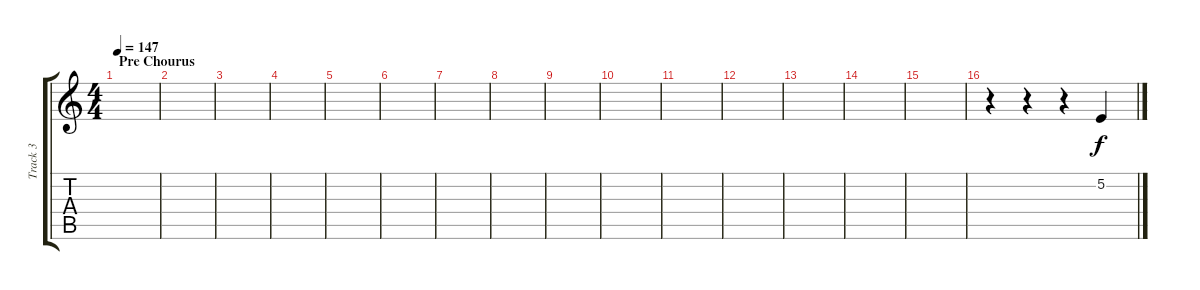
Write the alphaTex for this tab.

\track ("Track 3" "Track 3") {instrument pad4choir}
\staff {score tabs}
\tuning (E4 B3 G3 D3 A2 E2) {hide}
\ts (4 4)
\section ("" "Pre Chourus")
\tempo 147
\clef g2
\ks c
|
|
|
|
|
|
|
|
|
|
|
|
|
|
|
r.4 r.4 r.4 5.2.4
